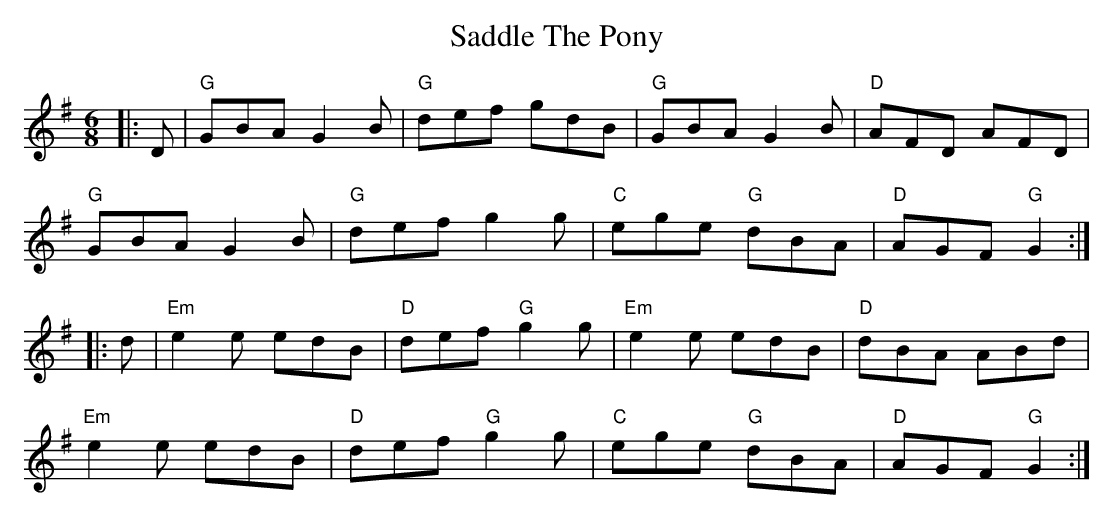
X:1
T: Saddle The Pony
M: 6/8
L: 1/8
K: Gmaj
|:D|"G"GBA G2B|"G"def gdB|"G"GBA G2B|"D"AFD AFD|
"G"GBA G2B|"G"def g2g|"C"ege "G"dBA| "D"AGF "G"G2:|
|: d|"Em"e2e edB|"D"def "G"g2g|"Em"e2e edB|"D"dBA ABd|
"Em"e2e edB|"D"def "G"g2g|"C"ege "G"dBA| "D"AGF "G"G2 :|
